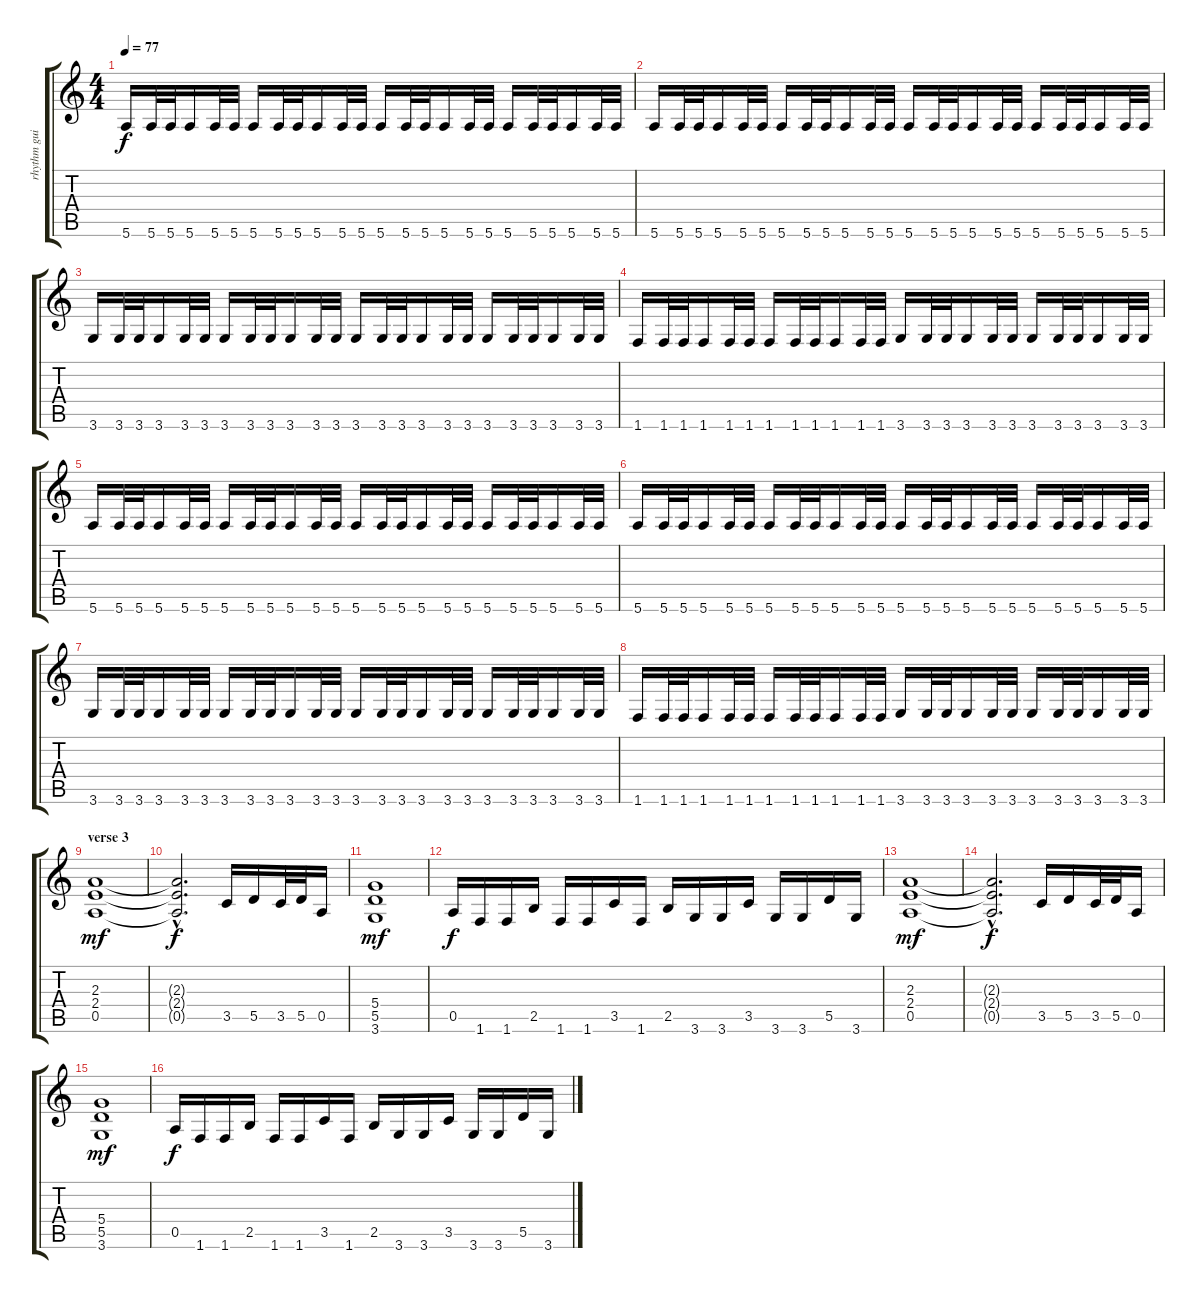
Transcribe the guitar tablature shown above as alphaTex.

\track ("rhythm guitar 1" "rhythm gui") {instrument distortionguitar}
\staff {score tabs}
\tuning (E4 B3 G3 D3 A2 E2) {hide}
\ts (4 4)
\section ("" "")
\tempo 77
\clef g2
\ks c
5.6.16{dy f} 5.6.32 5.6.32 5.6.16 5.6.32 5.6.32 5.6.16 5.6.32 5.6.32 5.6.16 5.6.32 5.6.32 5.6.16 5.6.32 5.6.32 5.6.16 5.6.32 5.6.32 5.6.16 5.6.32 5.6.32 5.6.16 5.6.32 5.6.32 |
5.6.16 5.6.32 5.6.32 5.6.16 5.6.32 5.6.32 5.6.16 5.6.32 5.6.32 5.6.16 5.6.32 5.6.32 5.6.16 5.6.32 5.6.32 5.6.16 5.6.32 5.6.32 5.6.16 5.6.32 5.6.32 5.6.16 5.6.32 5.6.32 |
3.6.16 3.6.32 3.6.32 3.6.16 3.6.32 3.6.32 3.6.16 3.6.32 3.6.32 3.6.16 3.6.32 3.6.32 3.6.16 3.6.32 3.6.32 3.6.16 3.6.32 3.6.32 3.6.16 3.6.32 3.6.32 3.6.16 3.6.32 3.6.32 |
1.6.16 1.6.32 1.6.32 1.6.16 1.6.32 1.6.32 1.6.16 1.6.32 1.6.32 1.6.16 1.6.32 1.6.32 3.6.16 3.6.32 3.6.32 3.6.16 3.6.32 3.6.32 3.6.16 3.6.32 3.6.32 3.6.16 3.6.32 3.6.32 |
5.6.16 5.6.32 5.6.32 5.6.16 5.6.32 5.6.32 5.6.16 5.6.32 5.6.32 5.6.16 5.6.32 5.6.32 5.6.16 5.6.32 5.6.32 5.6.16 5.6.32 5.6.32 5.6.16 5.6.32 5.6.32 5.6.16 5.6.32 5.6.32 |
5.6.16 5.6.32 5.6.32 5.6.16 5.6.32 5.6.32 5.6.16 5.6.32 5.6.32 5.6.16 5.6.32 5.6.32 5.6.16 5.6.32 5.6.32 5.6.16 5.6.32 5.6.32 5.6.16 5.6.32 5.6.32 5.6.16 5.6.32 5.6.32 |
3.6.16 3.6.32 3.6.32 3.6.16 3.6.32 3.6.32 3.6.16 3.6.32 3.6.32 3.6.16 3.6.32 3.6.32 3.6.16 3.6.32 3.6.32 3.6.16 3.6.32 3.6.32 3.6.16 3.6.32 3.6.32 3.6.16 3.6.32 3.6.32 |
1.6.16 1.6.32 1.6.32 1.6.16 1.6.32 1.6.32 1.6.16 1.6.32 1.6.32 1.6.16 1.6.32 1.6.32 3.6.16 3.6.32 3.6.32 3.6.16 3.6.32 3.6.32 3.6.16 3.6.32 3.6.32 3.6.16 3.6.32 3.6.32 |
\section ("" "verse 3")
(2.3 2.4 0.5).1{dy mf} |
(2.3{hac t} 2.4{hac t} 0.5{hac t}).2{d dy f} 3.5.16 5.5.16 3.5.32 5.5.32 0.5.16 |
(5.4 5.5 3.6).1{dy mf} |
0.5.16{dy f} 1.6.16 1.6.16 2.5.16 1.6.16 1.6.16 3.5.16 1.6.16 2.5.16 3.6.16 3.6.16 3.5.16 3.6.16 3.6.16 5.5.16 3.6.16 |
(2.3 2.4 0.5).1{dy mf} |
(2.3{hac t} 2.4{hac t} 0.5{hac t}).2{d dy f} 3.5.16 5.5.16 3.5.32 5.5.32 0.5.16 |
(5.4 5.5 3.6).1{dy mf} |
0.5.16{dy f} 1.6.16 1.6.16 2.5.16 1.6.16 1.6.16 3.5.16 1.6.16 2.5.16 3.6.16 3.6.16 3.5.16 3.6.16 3.6.16 5.5.16 3.6.16
